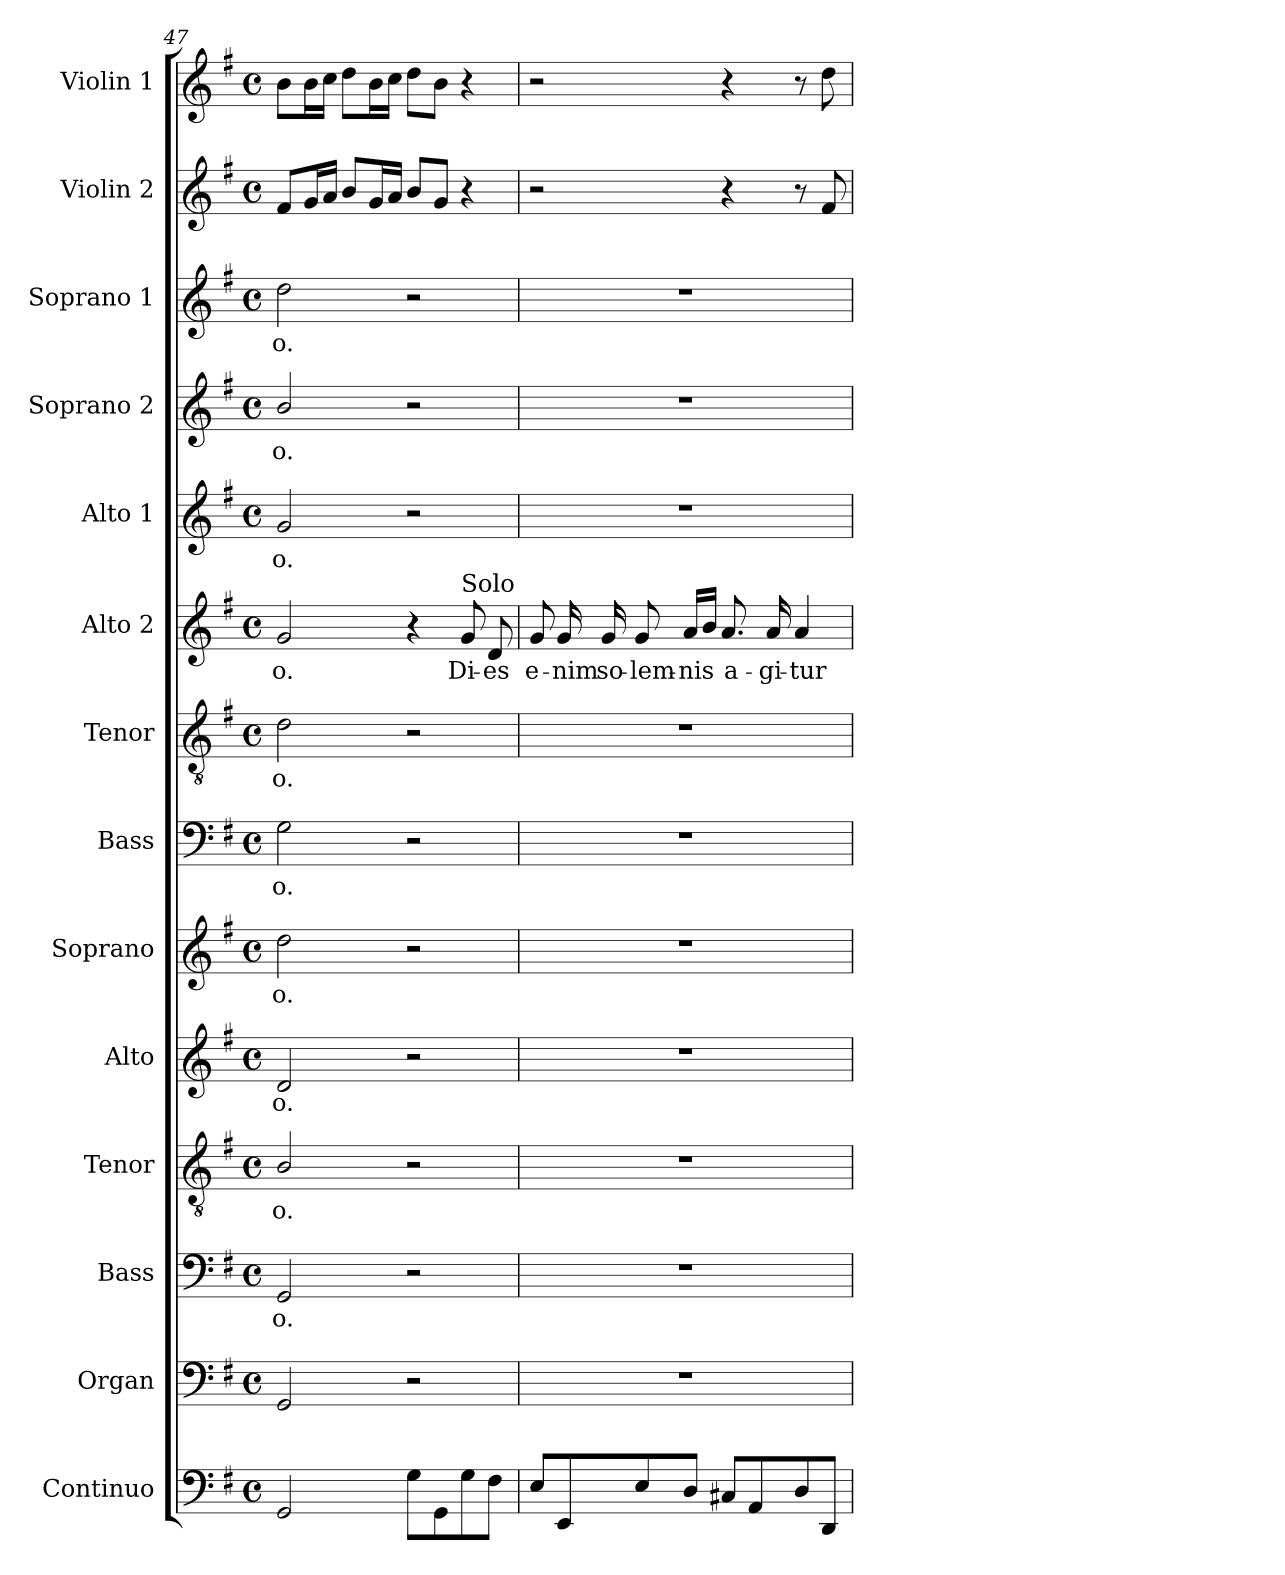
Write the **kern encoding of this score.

**kern	**kern	**kern	**text	**kern	**text	**kern	**text	**kern	**text	**kern	**text	**kern	**text	**kern	**text	**kern	**text	**kern	**text	**kern	**text	**kern	**kern
*part14	*part13	*part12	*part12	*part11	*part11	*part10	*part10	*part9	*part9	*part8	*part8	*part7	*part7	*part6	*part6	*part5	*part5	*part4	*part4	*part3	*part3	*part2	*part1
*staff14	*staff13	*staff12	*staff12	*staff11	*staff11	*staff10	*staff10	*staff9	*staff9	*staff8	*staff8	*staff7	*staff7	*staff6	*staff6	*staff5	*staff5	*staff4	*staff4	*staff3	*staff3	*staff2	*staff1
*I"Continuo	*I"Organ	*I"Bass	*	*I"Tenor	*	*I"Alto	*	*I"Soprano	*	*I"Bass	*	*I"Tenor	*	*I"Alto 2	*	*I"Alto 1	*	*I"Soprano 2	*	*I"Soprano 1	*	*I"Violin 2	*I"Violin 1
*I'Cont.	*I'Org.	*I'B.	*	*I'T.	*	*I'A.	*	*I'S.	*	*I'B.	*	*I'T.	*	*I'A2.	*	*I'A1.	*	*I'S2.	*	*I'S1.	*	*I'Vln. 2	*I'Vln. 1
!!LO:PB:g=z
*clefF4	*clefF4	*clefF4	*	*clefGv2	*	*clefG2	*	*clefG2	*	*clefF4	*	*clefGv2	*	*clefG2	*	*clefG2	*	*clefG2	*	*clefG2	*	*clefG2	*clefG2
*	*	*	*	*ITrd7c12	*	*	*	*	*	*	*	*ITrd7c12	*	*	*	*	*	*	*	*	*	*	*
*k[f#]	*k[f#]	*k[f#]	*	*k[f#]	*	*k[f#]	*	*k[f#]	*	*k[f#]	*	*k[f#]	*	*k[f#]	*	*k[f#]	*	*k[f#]	*	*k[f#]	*	*k[f#]	*k[f#]
*G:	*G:	*G:	*	*G:	*	*G:	*	*G:	*	*G:	*	*G:	*	*G:	*	*G:	*	*G:	*	*G:	*	*G:	*G:
*M4/4	*M4/4	*M4/4	*	*M4/4	*	*M4/4	*	*M4/4	*	*M4/4	*	*M4/4	*	*M4/4	*	*M4/4	*	*M4/4	*	*M4/4	*	*M4/4	*M4/4
*met(c)	*met(c)	*met(c)	*	*met(c)	*	*met(c)	*	*met(c)	*	*met(c)	*	*met(c)	*	*met(c)	*	*met(c)	*	*met(c)	*	*met(c)	*	*met(c)	*met(c)
=47	=47	=47	=47	=47	=47	=47	=47	=47	=47	=47	=47	=47	=47	=47	=47	=47	=47	=47	=47	=47	=47	=47	=47
!	!	!	!LO:LY:b:color=#000000	!	!	!	!	!	!	!	!	!	!	!	!	!	!	!	!	!	!	!	!
!	!	!	!	!	!LO:LY:b:color=#000000	!	!	!	!	!	!	!	!	!	!	!	!	!	!	!	!	!	!
!	!	!	!	!	!	!	!LO:LY:b:color=#000000	!	!	!	!	!	!	!	!	!	!	!	!	!	!	!	!
!	!	!	!	!	!	!	!	!	!LO:LY:b:color=#000000	!	!	!	!	!	!	!	!	!	!	!	!	!	!
!	!	!	!	!	!	!	!	!	!	!	!LO:LY:b:color=#000000	!	!	!	!	!	!	!	!	!	!	!	!
!	!	!	!	!	!	!	!	!	!	!	!	!	!LO:LY:b:color=#000000	!	!	!	!	!	!	!	!	!	!
!	!	!	!	!	!	!	!	!	!	!	!	!	!	!	!LO:LY:b:color=#000000	!	!	!	!	!	!	!	!
!	!	!	!	!	!	!	!	!	!	!	!	!	!	!	!	!	!LO:LY:b:color=#000000	!	!	!	!	!	!
!	!	!	!	!	!	!	!	!	!	!	!	!	!	!	!	!	!	!	!LO:LY:b:color=#000000	!	!	!	!
!	!	!	!	!	!	!	!	!	!	!	!	!	!	!	!	!	!	!	!	!	!LO:LY:b:color=#000000	!	!
2GGi/	2GGi/	2GGi/	-o.	2BBi/	-o.	2di/	-o.	2ddi\	-o.	2Gi\	-o.	2Di\	-o.	2gi/	-o.	2gi/	-o.	2bi/	-o.	2ddi\	-o.	8f#i/L	8bi\L
.	.	.	.	.	.	.	.	.	.	.	.	.	.	.	.	.	.	.	.	.	.	16gi/L	16bi\L
.	.	.	.	.	.	.	.	.	.	.	.	.	.	.	.	.	.	.	.	.	.	16ai/JJ	16cci\JJ
.	.	.	.	.	.	.	.	.	.	.	.	.	.	.	.	.	.	.	.	.	.	8bi/L	8ddi\L
.	.	.	.	.	.	.	.	.	.	.	.	.	.	.	.	.	.	.	.	.	.	16gi/L	16bi\L
.	.	.	.	.	.	.	.	.	.	.	.	.	.	.	.	.	.	.	.	.	.	16ai/JJ	16cci\JJ
8Gi\L	2r	2r	.	2r	.	2r	.	2r	.	2r	.	2r	.	4r	.	2r	.	2r	.	2r	.	8bi/L	8ddi\L
8GGi\	.	.	.	.	.	.	.	.	.	.	.	.	.	.	.	.	.	.	.	.	.	8gi/J	8bi\J
!	!	!	!	!	!	!	!	!	!	!	!	!	!	!LO:TX:a:t=Solo	!	!	!	!	!	!	!	!	!
!	!	!	!	!	!	!	!	!	!	!	!	!	!	!	!LO:LY:b:color=#000000	!	!	!	!	!	!	!	!
8Gi\	.	.	.	.	.	.	.	.	.	.	.	.	.	8gi/	Di-	.	.	.	.	.	.	4r	4r
!	!	!	!	!	!	!	!	!	!	!	!	!	!	!	!LO:LY:b:color=#000000	!	!	!	!	!	!	!	!
8F#i\J	.	.	.	.	.	.	.	.	.	.	.	.	.	8di/	-es	.	.	.	.	.	.	.	.
=48	=48	=48	=48	=48	=48	=48	=48	=48	=48	=48	=48	=48	=48	=48	=48	=48	=48	=48	=48	=48	=48	=48	=48
!	!	!	!	!	!	!	!	!	!	!	!	!	!	!	!LO:LY:b:color=#000000	!	!	!	!	!	!	!	!
8Ei/L	1r	1r	.	1r	.	1r	.	1r	.	1r	.	1r	.	8gi/	e-	1r	.	1r	.	1r	.	2r	2r
!	!	!	!	!	!	!	!	!	!	!	!	!	!	!	!LO:LY:b:color=#000000	!	!	!	!	!	!	!	!
8EEi/	.	.	.	.	.	.	.	.	.	.	.	.	.	16gi/	-nim	.	.	.	.	.	.	.	.
!	!	!	!	!	!	!	!	!	!	!	!	!	!	!	!LO:LY:b:color=#000000	!	!	!	!	!	!	!	!
.	.	.	.	.	.	.	.	.	.	.	.	.	.	16gi/	so-	.	.	.	.	.	.	.	.
!	!	!	!	!	!	!	!	!	!	!	!	!	!	!	!LO:LY:b:color=#000000	!	!	!	!	!	!	!	!
8Ei/	.	.	.	.	.	.	.	.	.	.	.	.	.	8gi/	-lem-	.	.	.	.	.	.	.	.
!	!	!	!	!	!	!	!	!	!	!	!	!	!	!	!LO:LY:b:color=#000000	!	!	!	!	!	!	!	!
8Di/J	.	.	.	.	.	.	.	.	.	.	.	.	.	16ai/LL	-nis	.	.	.	.	.	.	.	.
.	.	.	.	.	.	.	.	.	.	.	.	.	.	16bi/JJ	.	.	.	.	.	.	.	.	.
!	!	!	!	!	!	!	!	!	!	!	!	!	!	!	!LO:LY:b:color=#000000	!	!	!	!	!	!	!	!
8C#Xi/L	.	.	.	.	.	.	.	.	.	.	.	.	.	8.ai/	a-	.	.	.	.	.	.	4r	4r
8AAi/	.	.	.	.	.	.	.	.	.	.	.	.	.	.	.	.	.	.	.	.	.	.	.
!	!	!	!	!	!	!	!	!	!	!	!	!	!	!	!LO:LY:b:color=#000000	!	!	!	!	!	!	!	!
.	.	.	.	.	.	.	.	.	.	.	.	.	.	16ai/	-gi-	.	.	.	.	.	.	.	.
!	!	!	!	!	!	!	!	!	!	!	!	!	!	!	!LO:LY:b:color=#000000	!	!	!	!	!	!	!	!
8Di/	.	.	.	.	.	.	.	.	.	.	.	.	.	4ai/	-tur	.	.	.	.	.	.	8r	8r
8DDi/J	.	.	.	.	.	.	.	.	.	.	.	.	.	.	.	.	.	.	.	.	.	8f#i/	8ddi\
=	=	=	=	=	=	=	=	=	=	=	=	=	=	=	=	=	=	=	=	=	=	=	=
*-	*-	*-	*-	*-	*-	*-	*-	*-	*-	*-	*-	*-	*-	*-	*-	*-	*-	*-	*-	*-	*-	*-	*-
